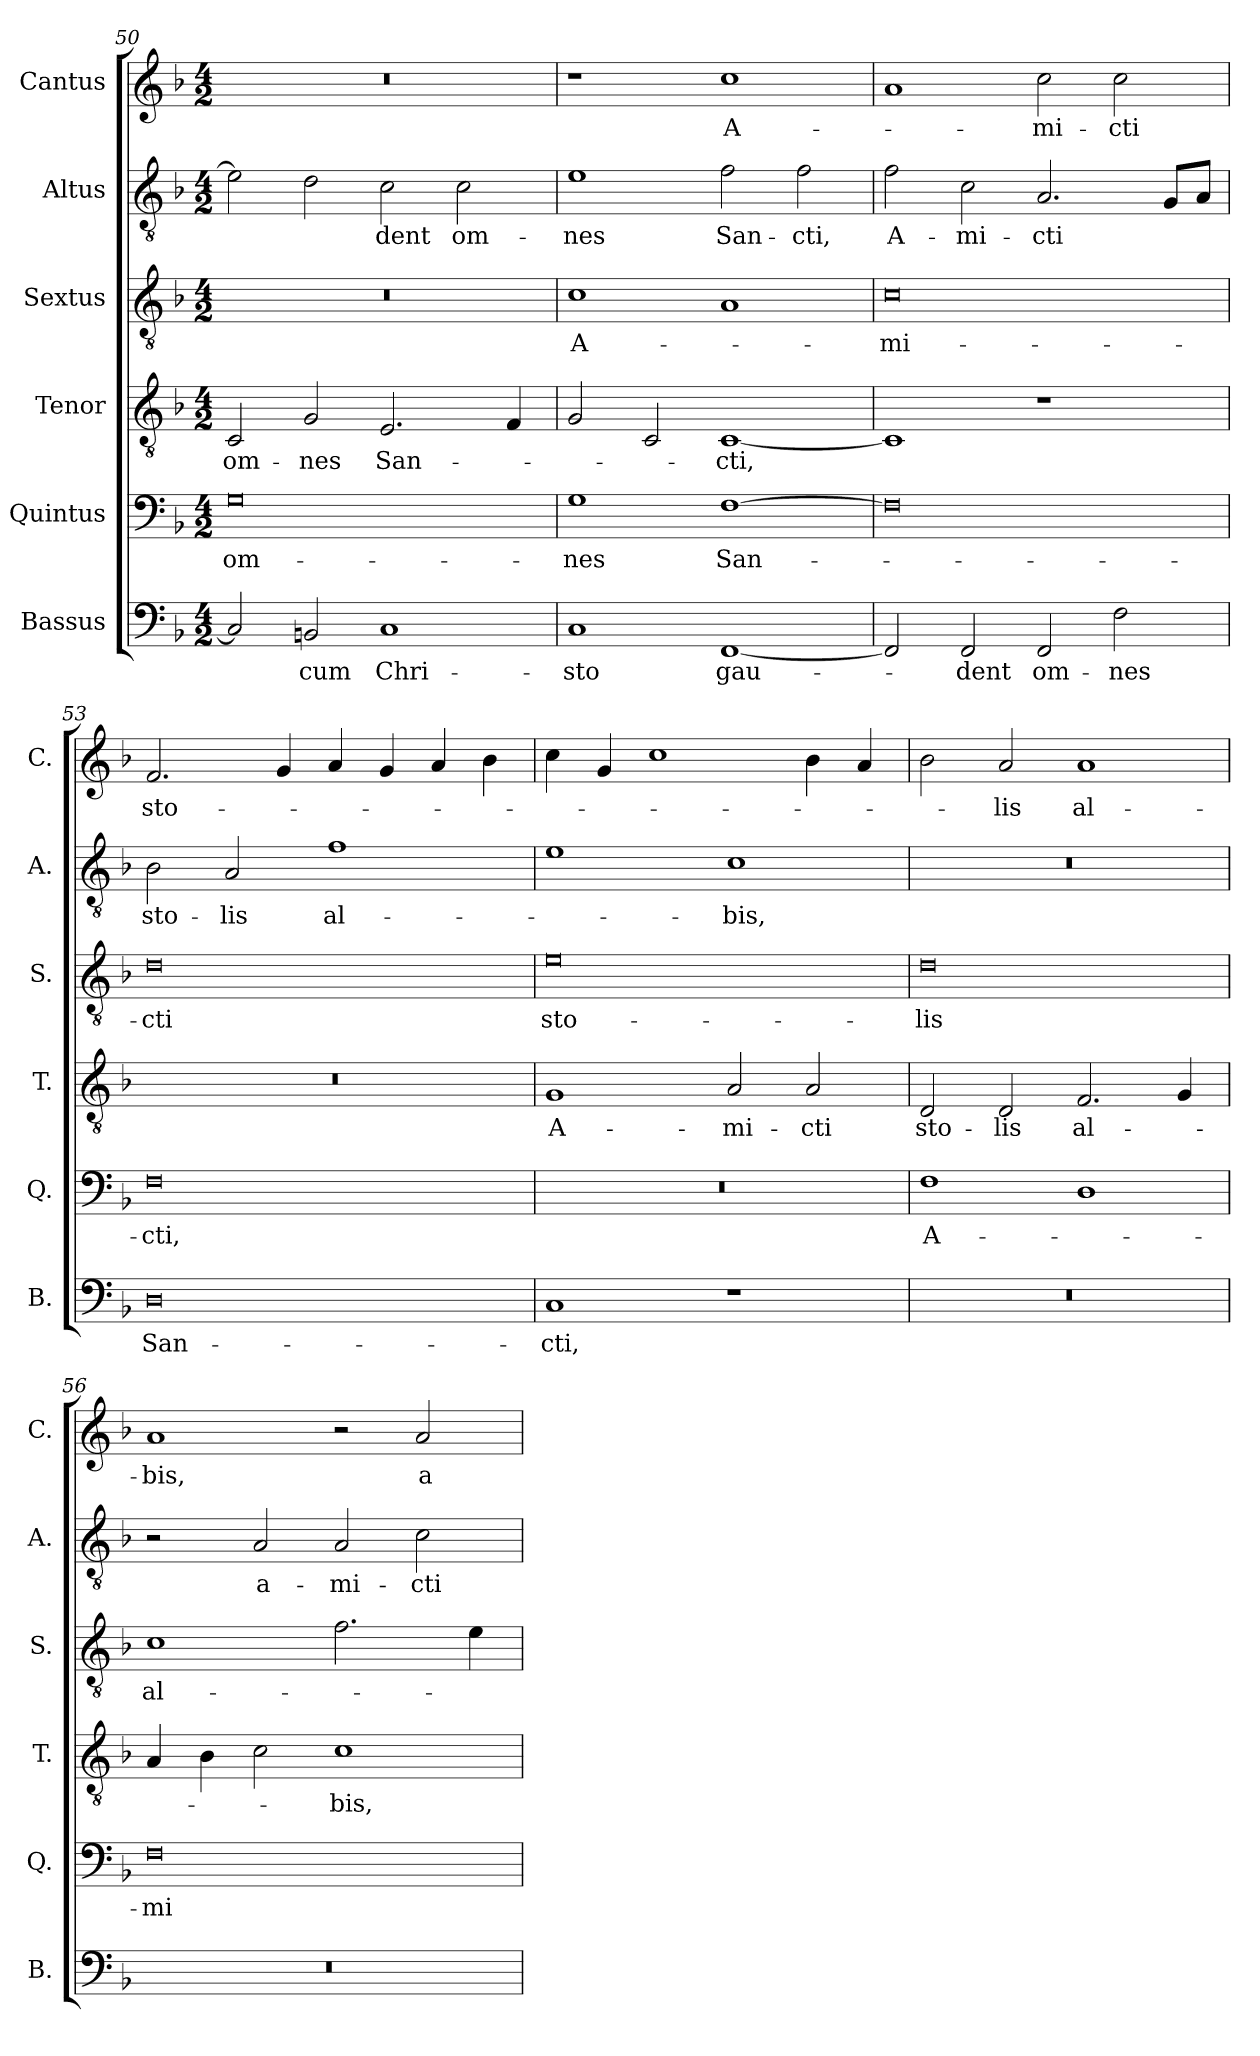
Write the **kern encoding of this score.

**kern	**text	**kern	**text	**kern	**text	**kern	**text	**kern	**text	**kern	**text
*part6	*part6	*part5	*part5	*part4	*part4	*part3	*part3	*part2	*part2	*part1	*part1
*staff6	*staff6	*staff5	*staff5	*staff4	*staff4	*staff3	*staff3	*staff2	*staff2	*staff1	*staff1
*I"Bassus	*	*I"Quintus	*	*I"Tenor	*	*I"Sextus	*	*I"Altus	*	*I"Cantus	*
*I'B.	*	*I'Q.	*	*I'T.	*	*I'S.	*	*I'A.	*	*I'C.	*
*clefF4	*	*clefF4	*	*clefGv2	*	*clefGv2	*	*clefGv2	*	*clefG2	*
*k[b-]	*	*k[b-]	*	*k[b-]	*	*k[b-]	*	*k[b-]	*	*k[b-]	*
*M4/2	*	*M4/2	*	*M4/2	*	*M4/2	*	*M4/2	*	*M4/2	*
=50	=50	=50	=50	=50	=50	=50	=50	=50	=50	=50	=50
2C/]	.	0G	om-	2C/	om-	0r	.	2e\]	.	0r	.
2BBn/	cum	.	.	2G/	-nes	.	.	2d\	.	.	.
1C	Chri-	.	.	2.E/	San-	.	.	2c\	-dent	.	.
.	.	.	.	.	.	.	.	2c\	om-	.	.
.	.	.	.	4F/	.	.	.	.	.	.	.
=51	=51	=51	=51	=51	=51	=51	=51	=51	=51	=51	=51
1C	-sto	1G	nes	2G/	.	1c	A-	1e	-nes	1r	.
.	.	.	.	2C/	.	.	.	.	.	.	.
[1FF	gau-	[1F	San-	[1C	-cti,	1A	.	2f\	San-	1cc	A-
.	.	.	.	.	.	.	.	2f\	-cti,	.	.
!!LO:PB:g=z
=52	=52	=52	=52	=52	=52	=52	=52	=52	=52	=52	=52
2FF/]	.	0F]	.	1C]	.	0c	-mi-	2f\	A-	1a	.
2FF/	-dent	.	.	.	.	.	.	2c\	-mi-	.	.
2FF/	om-	.	.	1r	.	.	.	2.A/	-cti	2cc\	-mi-
2F\	-nes	.	.	.	.	.	.	.	.	2cc\	-cti
.	.	.	.	.	.	.	.	8G/L	.	.	.
.	.	.	.	.	.	.	.	8A/J	.	.	.
=53	=53	=53	=53	=53	=53	=53	=53	=53	=53	=53	=53
0D	San-	0F	-cti,	0r	.	0d	-cti	2B-\	sto-	2.f/	sto-
.	.	.	.	.	.	.	.	2A/	-lis	.	.
.	.	.	.	.	.	.	.	.	.	4g/	.
.	.	.	.	.	.	.	.	1f	al-	4a/	.
.	.	.	.	.	.	.	.	.	.	4g/	.
.	.	.	.	.	.	.	.	.	.	4a/	.
.	.	.	.	.	.	.	.	.	.	4b-\	.
=54	=54	=54	=54	=54	=54	=54	=54	=54	=54	=54	=54
1C	-cti,	0r	.	1G	A-	0e	sto-	1e	.	4cc\	.
.	.	.	.	.	.	.	.	.	.	4g/	.
.	.	.	.	.	.	.	.	.	.	1cc	.
1r	.	.	.	2A/	-mi-	.	.	1c	-bis,	.	.
.	.	.	.	2A/	-cti	.	.	.	.	4b-\	.
.	.	.	.	.	.	.	.	.	.	4a/	.
=55	=55	=55	=55	=55	=55	=55	=55	=55	=55	=55	=55
0r	.	1F	A-	2D/	sto-	0d	-lis	0r	.	2b-\	.
.	.	.	.	2D/	-lis	.	.	.	.	2a/	-lis
.	.	1D	.	2.F/	al-	.	.	.	.	1a	al-
.	.	.	.	4G/	.	.	.	.	.	.	.
=56	=56	=56	=56	=56	=56	=56	=56	=56	=56	=56	=56
0r	.	0F	-mi-	4A/	.	1c	al-	2r	.	1a	-bis,
.	.	.	.	4B-\	.	.	.	.	.	.	.
.	.	.	.	2c\	.	.	.	2A/	a-	.	.
.	.	.	.	1c	-bis,	2.f\	.	2A/	-mi-	2r	.
.	.	.	.	.	.	.	.	2c\	-cti	2a/	a-
.	.	.	.	.	.	4e\	.	.	.	.	.
=	=	=	=	=	=	=	=	=	=	=	=
*-	*-	*-	*-	*-	*-	*-	*-	*-	*-	*-	*-
